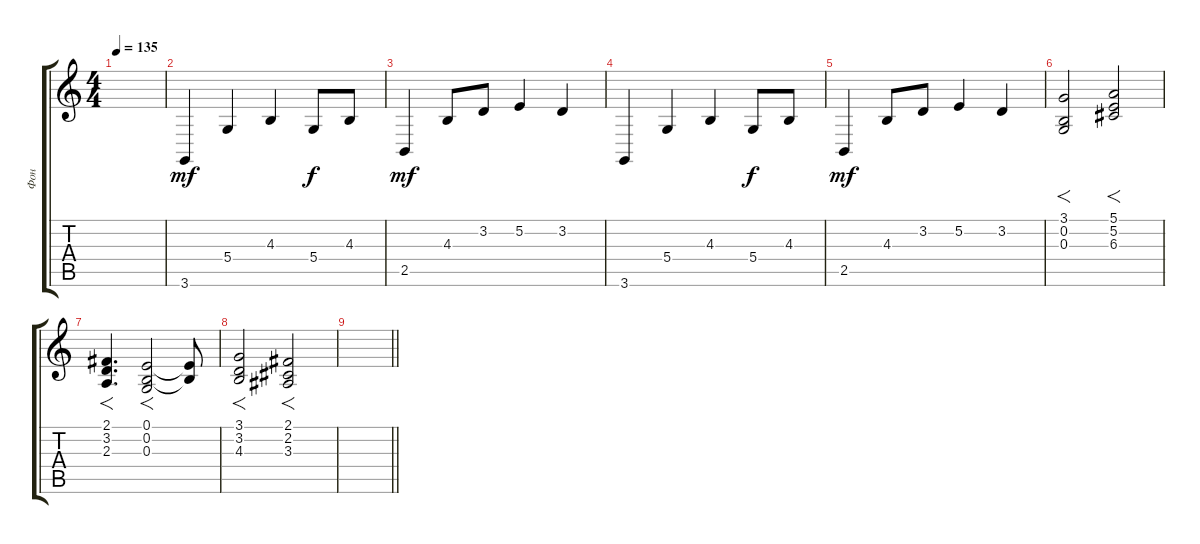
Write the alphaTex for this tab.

\track ("Фон" "Фон") {instrument violin}
\staff {score tabs}
\tuning (E4 B3 G3 D3 A2 E2) {hide}
\ts (4 4)
\tempo 135
\clef g2
\ks c
|
3.6.4{dy mf volume 11 instrument electricguitarjazz} 5.4.4 4.3.4 5.4.8{dy f} 4.3.8 |
2.5.4{dy mf} 4.3.8 3.2.8 5.2.4 3.2.4 |
3.6.4 5.4.4 4.3.4 5.4.8{dy f} 4.3.8 |
2.5.4{dy mf} 4.3.8 3.2.8 5.2.4 3.2.4 |
(3.1 0.2 0.3).2{f volume 12 instrument viola} (5.1 5.2 6.3).2{f} |
(2.1 3.2 2.3).4{f d} (0.1 0.2 0.3).2{f} (0.1{t} 0.2{t}).8 |
(3.1 3.2 4.3).2{f} (2.1 2.2 3.3).2{f} |
\barLineRight lightlight
